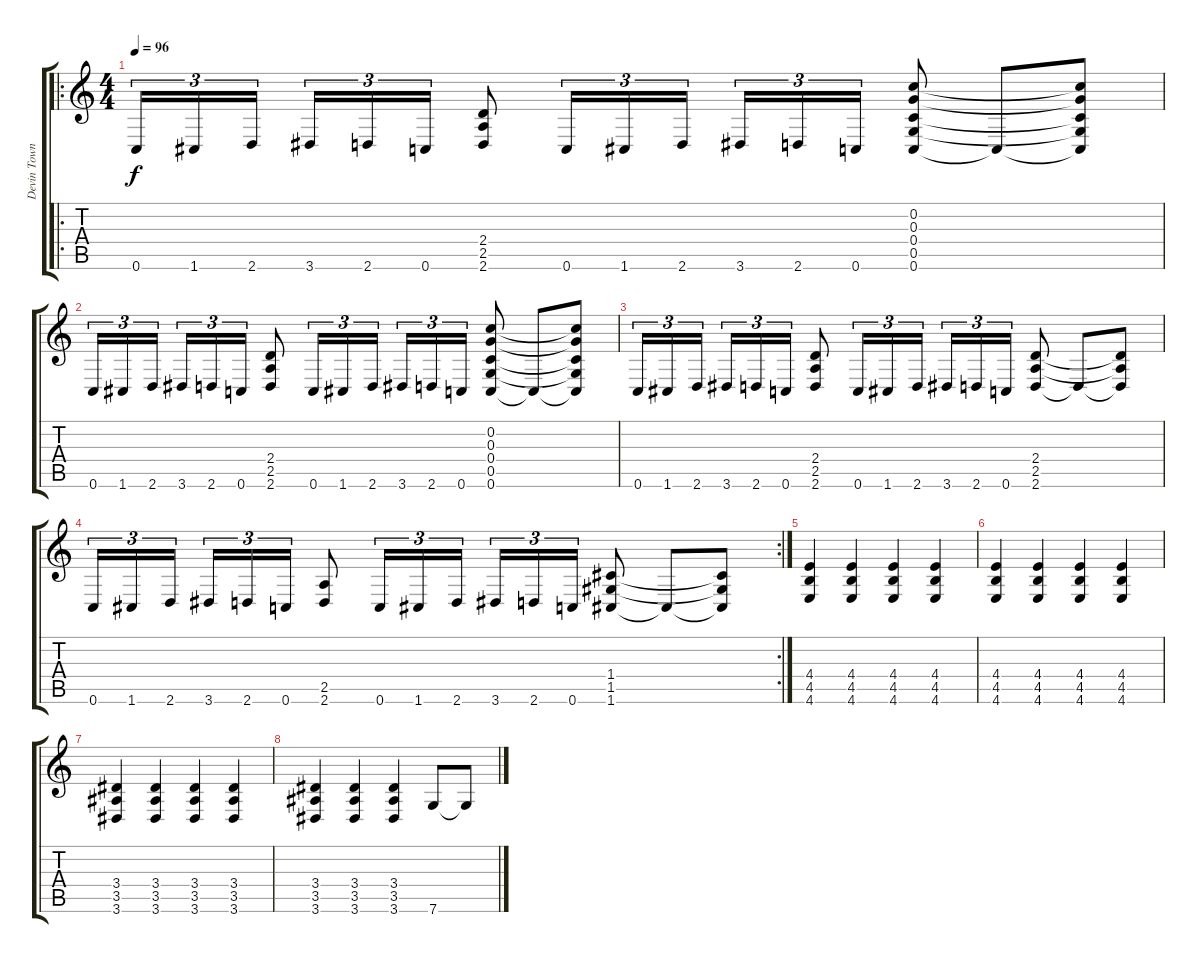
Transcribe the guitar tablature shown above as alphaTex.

\track ("Devin Townsend" "Devin Town") {instrument distortionguitar}
\staff {score tabs}
\tuning (E4 C4 G3 C3 G2 C2) {hide}
\ro
\ts (4 4)
\tempo 96
\clef g2
\ks c
0.6.16{tu (3 2) dy f} 1.6.16{tu (3 2)} 2.6.16{tu (3 2) beam splitsecondary} 3.6.16{tu (3 2)} 2.6.16{tu (3 2)} 0.6.16{tu (3 2)} (2.4 2.5 2.6).8 0.6.16{tu (3 2)} 1.6.16{tu (3 2)} 2.6.16{tu (3 2)} 3.6.16{tu (3 2)} 2.6.16{tu (3 2)} 0.6.16{tu (3 2)} (0.2 0.3 0.4 0.5 0.6).8 0.6{t}.8 (0.2{t} 0.3{t} 0.4{t} 0.5{t} 0.6{t}).8 |
0.6.16{tu (3 2)} 1.6.16{tu (3 2)} 2.6.16{tu (3 2) beam splitsecondary} 3.6.16{tu (3 2)} 2.6.16{tu (3 2)} 0.6.16{tu (3 2)} (2.4 2.5 2.6).8 0.6.16{tu (3 2)} 1.6.16{tu (3 2)} 2.6.16{tu (3 2)} 3.6.16{tu (3 2)} 2.6.16{tu (3 2)} 0.6.16{tu (3 2)} (0.2 0.3 0.4 0.5 0.6).8 0.6{t}.8 (0.2{t} 0.3{t} 0.4{t} 0.5{t} 0.6{t}).8 |
0.6.16{tu (3 2)} 1.6.16{tu (3 2)} 2.6.16{tu (3 2) beam splitsecondary} 3.6.16{tu (3 2)} 2.6.16{tu (3 2)} 0.6.16{tu (3 2)} (2.4 2.5 2.6).8 0.6.16{tu (3 2)} 1.6.16{tu (3 2)} 2.6.16{tu (3 2)} 3.6.16{tu (3 2)} 2.6.16{tu (3 2)} 0.6.16{tu (3 2)} (2.4 2.5 2.6).8 2.6{t}.8 (2.4{t} 2.5{t} 2.6{t}).8 |
\rc 2
0.6.16{tu (3 2)} 1.6.16{tu (3 2)} 2.6.16{tu (3 2) beam splitsecondary} 3.6.16{tu (3 2)} 2.6.16{tu (3 2)} 0.6.16{tu (3 2)} (2.5 2.6).8 0.6.16{tu (3 2)} 1.6.16{tu (3 2)} 2.6.16{tu (3 2)} 3.6.16{tu (3 2)} 2.6.16{tu (3 2)} 0.6.16{tu (3 2)} (1.4 1.5 1.6).8 1.6{t}.8 (1.4{t} 1.5{t} 1.6{t}).8 |
(4.4 4.5 4.6).4 (4.4 4.5 4.6).4 (4.4 4.5 4.6).4 (4.4 4.5 4.6).4 |
(4.4 4.5 4.6).4 (4.4 4.5 4.6).4 (4.4 4.5 4.6).4 (4.4 4.5 4.6).4 |
(3.4 3.5 3.6).4 (3.4 3.5 3.6).4 (3.4 3.5 3.6).4 (3.4 3.5 3.6).4 |
(3.4 3.5 3.6).4 (3.4 3.5 3.6).4 (3.4 3.5 3.6).4 7.6.8 7.6{t}.8
